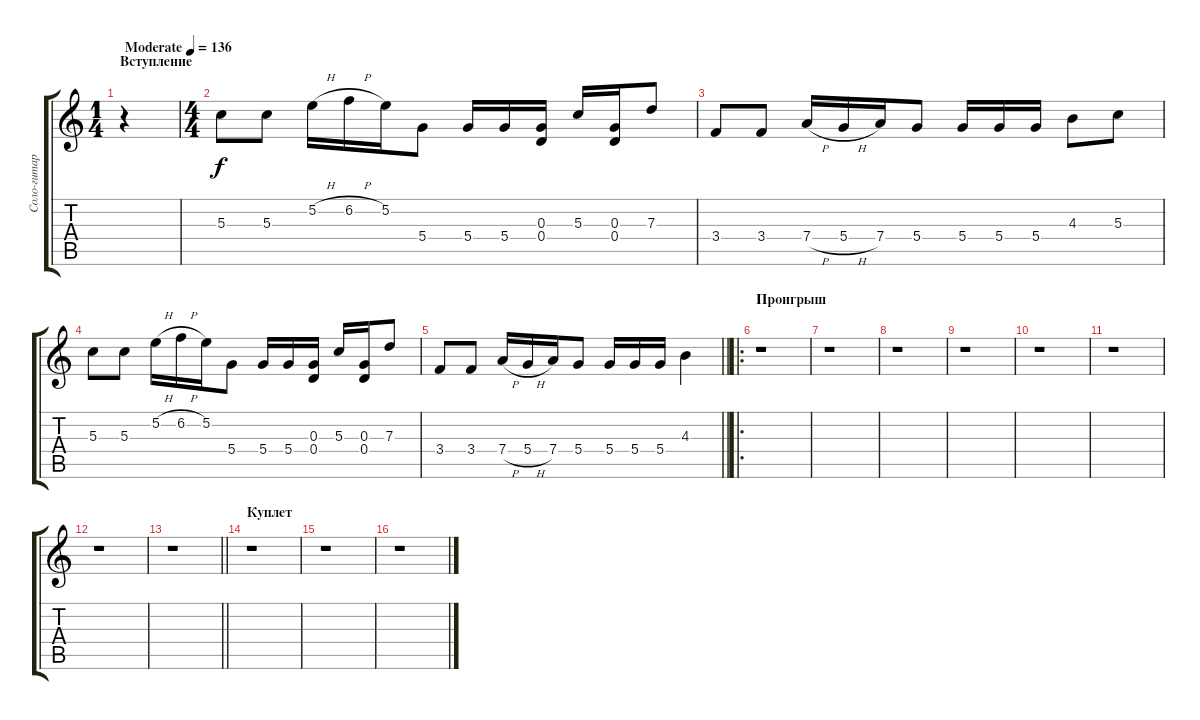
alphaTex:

\track ("Соло-гитара" "Соло-гитар") {instrument overdrivenguitar}
\staff {score tabs}
\tuning (E4 B3 G3 D3 A2 E2) {hide}
\ts (1 4)
\section ("" "Вступление")
\tempo (136 "Moderate")
\clef g2
\ks c
r.4{dy f instrument overdrivenguitar} |
\ts (4 4)
5.3.8 5.3.8 5.2{h}.16 6.2{h}.16 5.2.16 5.4.8 5.4.16 5.4.16 (0.3 0.4).16 5.3.16 (0.3 0.4).16 7.3.8 |
3.4.8 3.4.8 7.4{h}.16 5.4{h}.16 7.4.16 5.4.8 5.4.16 5.4.16 5.4.16 4.3.8 5.3.8 |
5.3.8 5.3.8 5.2{h}.16 6.2{h}.16 5.2.16 5.4.8 5.4.16 5.4.16 (0.3 0.4).16 5.3.16 (0.3 0.4).16 7.3.8 |
\barLineRight lightlight
3.4.8 3.4.8 7.4{h}.16 5.4{h}.16 7.4.16 5.4.8 5.4.16 5.4.16 5.4.16 4.3.4 |
\ro
\section ("" "Проигрыш")
r.1 |
r.1 |
r.1 |
r.1 |
r.1 |
r.1 |
r.1 |
\barLineRight lightlight
r.1 |
\section ("" "Куплет")
r.1 |
r.1 |
r.1
